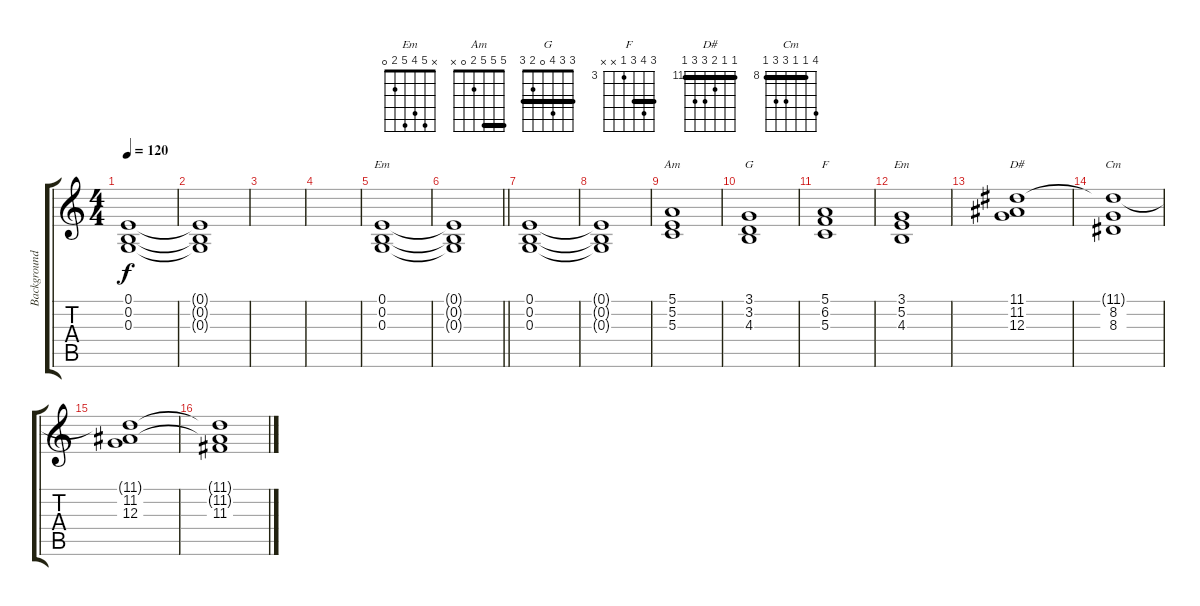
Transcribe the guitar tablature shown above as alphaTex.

\track ("Background" "Background") {instrument pad2warm}
\staff {score tabs}
\tuning (E4 B3 G3 D3 A2 E2) {hide}
\chord ("Em" 0 0 0 2 2 0)
\chord ("Am" 5 5 5 2 0 x) {barre 5}
\chord ("G" 3 3 4 0 2 3) {barre 3}
\chord ("F" 5 6 5 3 x x) {firstfret 3 barre 5}
\chord ("Em" x 5 4 5 2 0)
\chord ("D#" 11 11 12 13 13 11) {firstfret 11 barre 11}
\chord ("Cm" 11 8 8 10 10 8) {firstfret 8 barre 8}
\ts (4 4)
\tempo 120
\clef g2
\ks c
(0.1{t} 0.2{t} 0.3{t}).1{dy f} |
(0.1{t} 0.2{t} 0.3{t}).1 |
|
|
(0.1 0.2 0.3).1{ch "Em"} |
\barLineRight lightlight
(0.1{t} 0.2{t} 0.3{t}).1 |
\section ("" "")
(0.1 0.2 0.3).1{volume 4} |
(0.1{t} 0.2{t} 0.3{t}).1 |
(5.1 5.2 5.3).1{ch "Am"} |
(3.1 3.2 4.3).1{ch "G"} |
(5.1 6.2 5.3).1{ch "F"} |
(3.1 5.2 4.3).1{ch "Em"} |
(11.1 11.2 12.3).1{ch "D#"} |
(11.1{t} 8.2 8.3).1{ch "Cm"} |
(11.1{t} 11.2 12.3).1 |
(11.1{t} 11.2{t} 11.3).1
